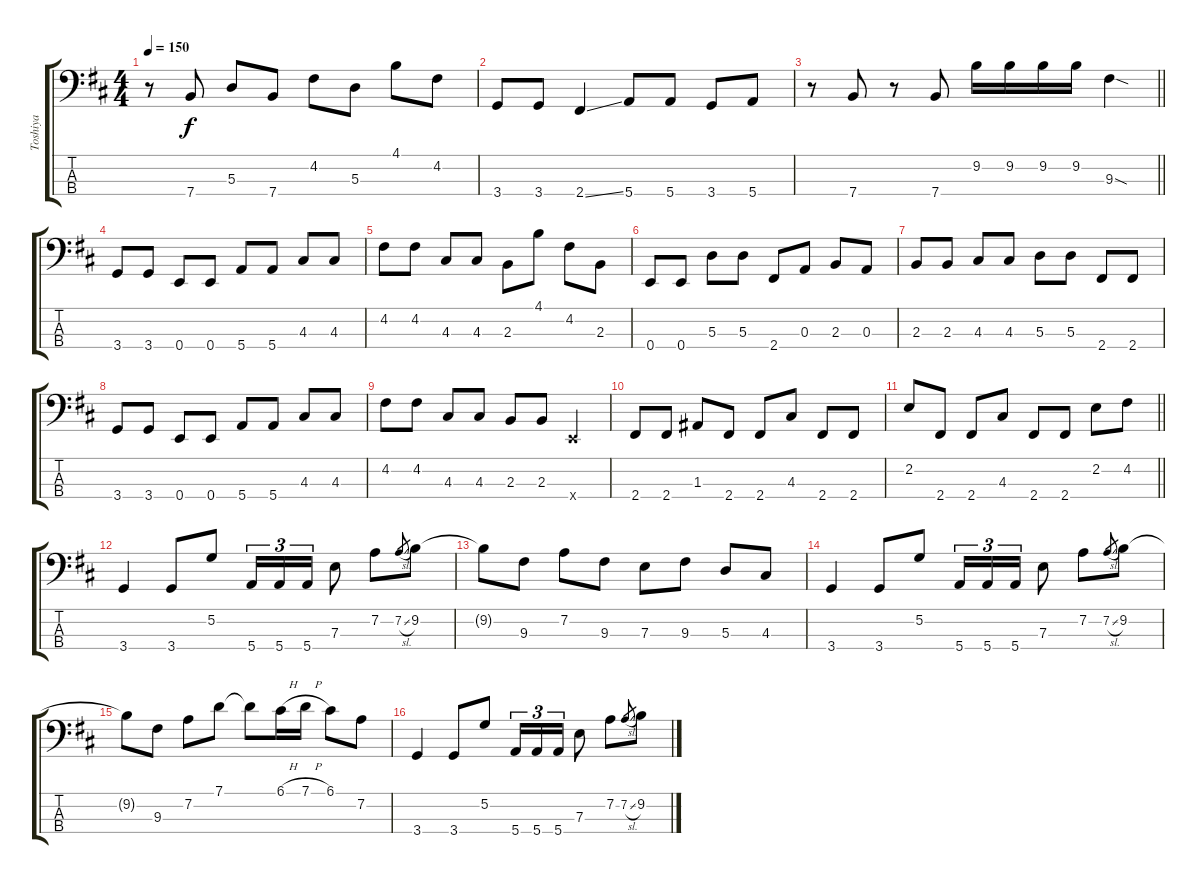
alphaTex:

\track ("Toshiya" "Toshiya") {instrument electricbasspick}
\staff {score tabs}
\tuning (G2 D2 A1 E1) {hide}
\ts (4 4)
\tempo 150
\clef f4
\ks d
r.8{dy f} 7.4.8 5.3.8 7.4.8 4.2.8 5.3.8 4.1.8 4.2.8 |
3.4.8 3.4.8 2.4{ss}.4 5.4.8 5.4.8 3.4.8 5.4.8 |
\barLineRight lightlight
r.8 7.4.8 r.8 7.4.8 9.2.16 9.2.16 9.2.16 9.2.16 9.3{sod}.4 |
3.4.8 3.4.8 0.4.8 0.4.8 5.4.8 5.4.8 4.3.8 4.3.8 |
4.2.8 4.2.8 4.3.8 4.3.8 2.3.8 4.1.8 4.2.8 2.3.8 |
0.4.8 0.4.8 5.3.8 5.3.8 2.4.8 0.3.8 2.3.8 0.3.8 |
2.3.8 2.3.8 4.3.8 4.3.8 5.3.8 5.3.8 2.4.8 2.4.8 |
3.4.8 3.4.8 0.4.8 0.4.8 5.4.8 5.4.8 4.3.8 4.3.8 |
4.2.8 4.2.8 4.3.8 4.3.8 2.3.8 2.3.8 0.4{x}.4 |
2.4.8 2.4.8 1.3.8 2.4.8 2.4.8 4.3.8 2.4.8 2.4.8 |
\barLineRight lightlight
2.2.8 2.4.8 2.4.8 4.3.8 2.4.8 2.4.8 2.2.8 4.2.8 |
3.4.4 3.4.8 5.2.8 5.4.16{tu (3 2)} 5.4.16{tu (3 2)} 5.4.16{tu (3 2)} 7.3.8 7.2.8 7.2{sl}.8{gr} 9.2.8 |
9.2{t}.8 9.3.8 7.2.8 9.3.8 7.3.8 9.3.8 5.3.8 4.3.8 |
3.4.4 3.4.8 5.2.8 5.4.16{tu (3 2)} 5.4.16{tu (3 2)} 5.4.16{tu (3 2)} 7.3.8 7.2.8 7.2{sl}.8{gr} 9.2.8 |
9.2{t}.8 9.3.8 7.2.8 7.1.8 7.1{t}.8 6.1{h}.16 7.1{h}.16 6.1.8 7.2.8 |
3.4.4 3.4.8 5.2.8 5.4.16{tu (3 2)} 5.4.16{tu (3 2)} 5.4.16{tu (3 2)} 7.3.8 7.2.8 7.2{sl}.8{gr} 9.2.8
